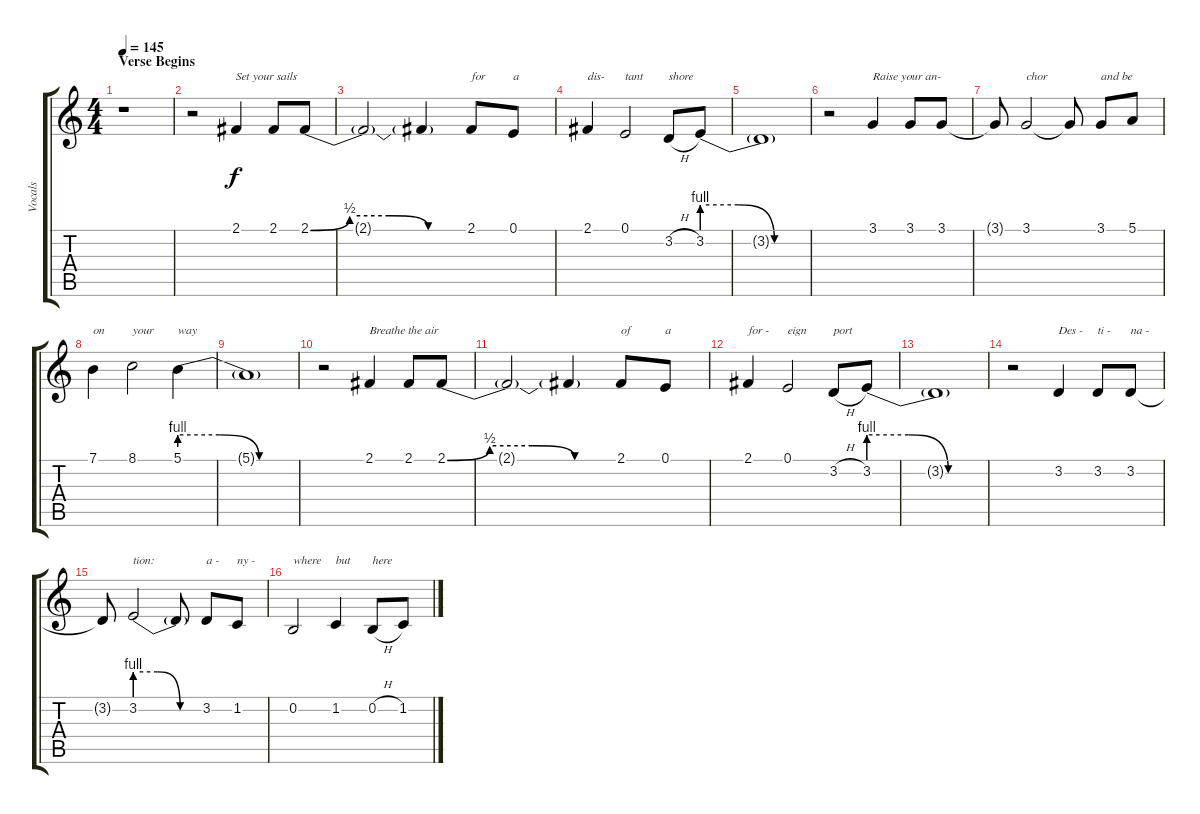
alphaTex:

\track ("Vocals" "Vocals") {instrument stringensemble1}
\staff {score tabs}
\tuning (E4 B3 G3 D3 A2 E2) {hide}
\ts (4 4)
\section ("" "Verse Begins")
\tempo 145
\clef g2
\ks c
r.1{dy f instrument stringensemble1} |
r.2 2.1.4{txt "Set your sails"} 2.1.8 2.1{be (custom 0 0 15 2 30 2 45 0 60 0)}.8 |
2.1{t}.2 2.1{t}.4 2.1.8{txt "for"} 0.1.8{txt "a"} |
2.1.4{txt "dis-"} 0.1.2{txt "tant"} 3.2{h}.8{txt "shore"} 3.2{be (custom 0 4 20 4 40 0 60 0)}.8 |
3.2{t}.1 |
r.2 3.1.4{txt "Raise your an-"} 3.1.8 3.1.8 |
3.1{t}.8 3.1.2{txt "chor"} 3.1{t}.8 3.1.8{txt "and be"} 5.1.8 |
7.1.4{txt "on"} 8.1.2{txt "your"} 5.1{be (custom 0 4 20 4 40 0 60 0)}.4{txt "way"} |
5.1{t}.1 |
r.2 2.1.4{txt "Breathe the air"} 2.1.8 2.1{be (custom 0 0 15 2 30 2 45 0 60 0)}.8 |
2.1{t}.2 2.1{t}.4 2.1.8{txt "of"} 0.1.8{txt "a"} |
2.1.4{txt "for -"} 0.1.2{txt "eign"} 3.2{h}.8{txt "port"} 3.2{be (custom 0 4 20 4 40 0 60 0)}.8 |
3.2{t}.1 |
r.2 3.2.4{txt "Des -"} 3.2.8{txt "ti -"} 3.2.8{txt "na -"} |
3.2{t}.8 3.2{be (custom 0 4 20 4 40 0 60 0)}.2{txt "tion:"} 3.2{t}.8 3.2.8{txt "a -"} 1.2.8{txt "ny -"} |
0.2.2{txt "where"} 1.2.4{txt "but"} 0.2{h}.8{txt "here"} 1.2{h}.8
